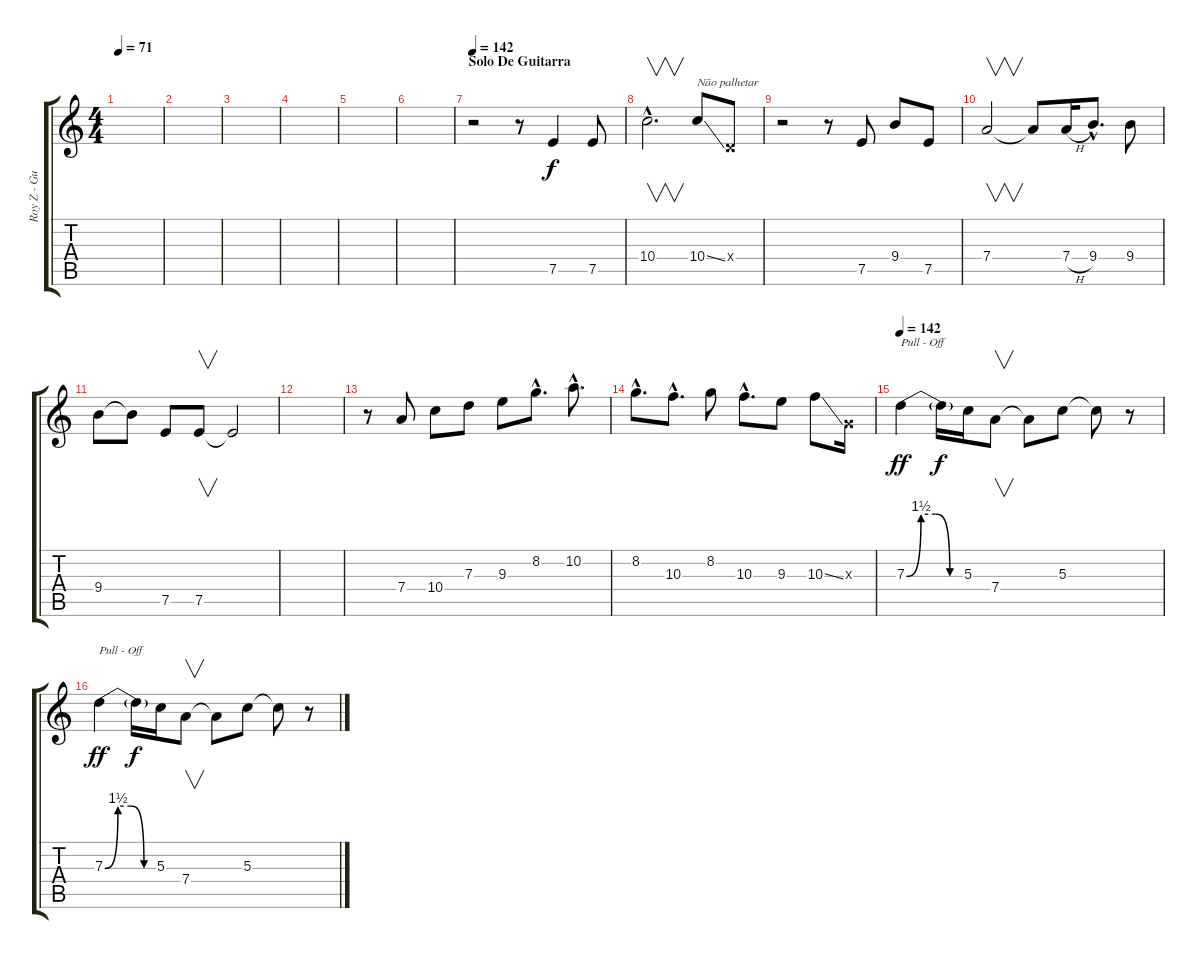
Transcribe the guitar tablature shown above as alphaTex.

\track ("Roy Z - Guitar 2" "Roy Z - Gu") {instrument overdrivenguitar}
\staff {score tabs}
\tuning (E4 B3 G3 D3 A2 E2) {hide}
\ts (4 4)
\tempo 71
\clef g2
\ks c
|
|
|
|
|
|
\section ("" "Solo De Guitarra")
\tempo 142
r.2 r.8 7.5.4 7.5.8 |
10.4{hac}.2{v d} 10.4{ss}.8{txt "Não palhetar"} 0.4{x}.8 |
r.2 r.8 7.5.8 9.4.8 7.5.8 |
7.4.2{v} 7.4{t}.8 7.4{h}.16 9.4{hac}.8{d} 9.4.8 |
9.4.8 9.4{t}.8 7.5.8 7.5.8{v} 7.5{t}.2 |
|
r.8 7.4.8 10.4.8 7.3.8 9.3.8 8.2{hac}.8{d} 10.2{hac}.8{d} |
8.2{hac}.8{d} 10.3{hac}.8{d} 8.2.8 10.3{hac}.8{d} 9.3.8 10.3{ss}.8 0.3{x}.16 |
\tempo 142
7.3{be (custom 0 0 15 6 30 6 45 0 60 0)}.4{txt "Pull - Off" dy ff} 7.3{t}.16{dy f} 5.3.16 7.4.8{v} 7.4{t}.8 5.3.8 5.3{t}.8 r.8 |
7.3{be (custom 0 0 15 6 30 6 45 0 60 0)}.4{txt "Pull - Off" dy ff} 7.3{t}.16{dy f} 5.3.16 7.4.8{v} 7.4{t}.8 5.3.8 5.3{t}.8 r.8
